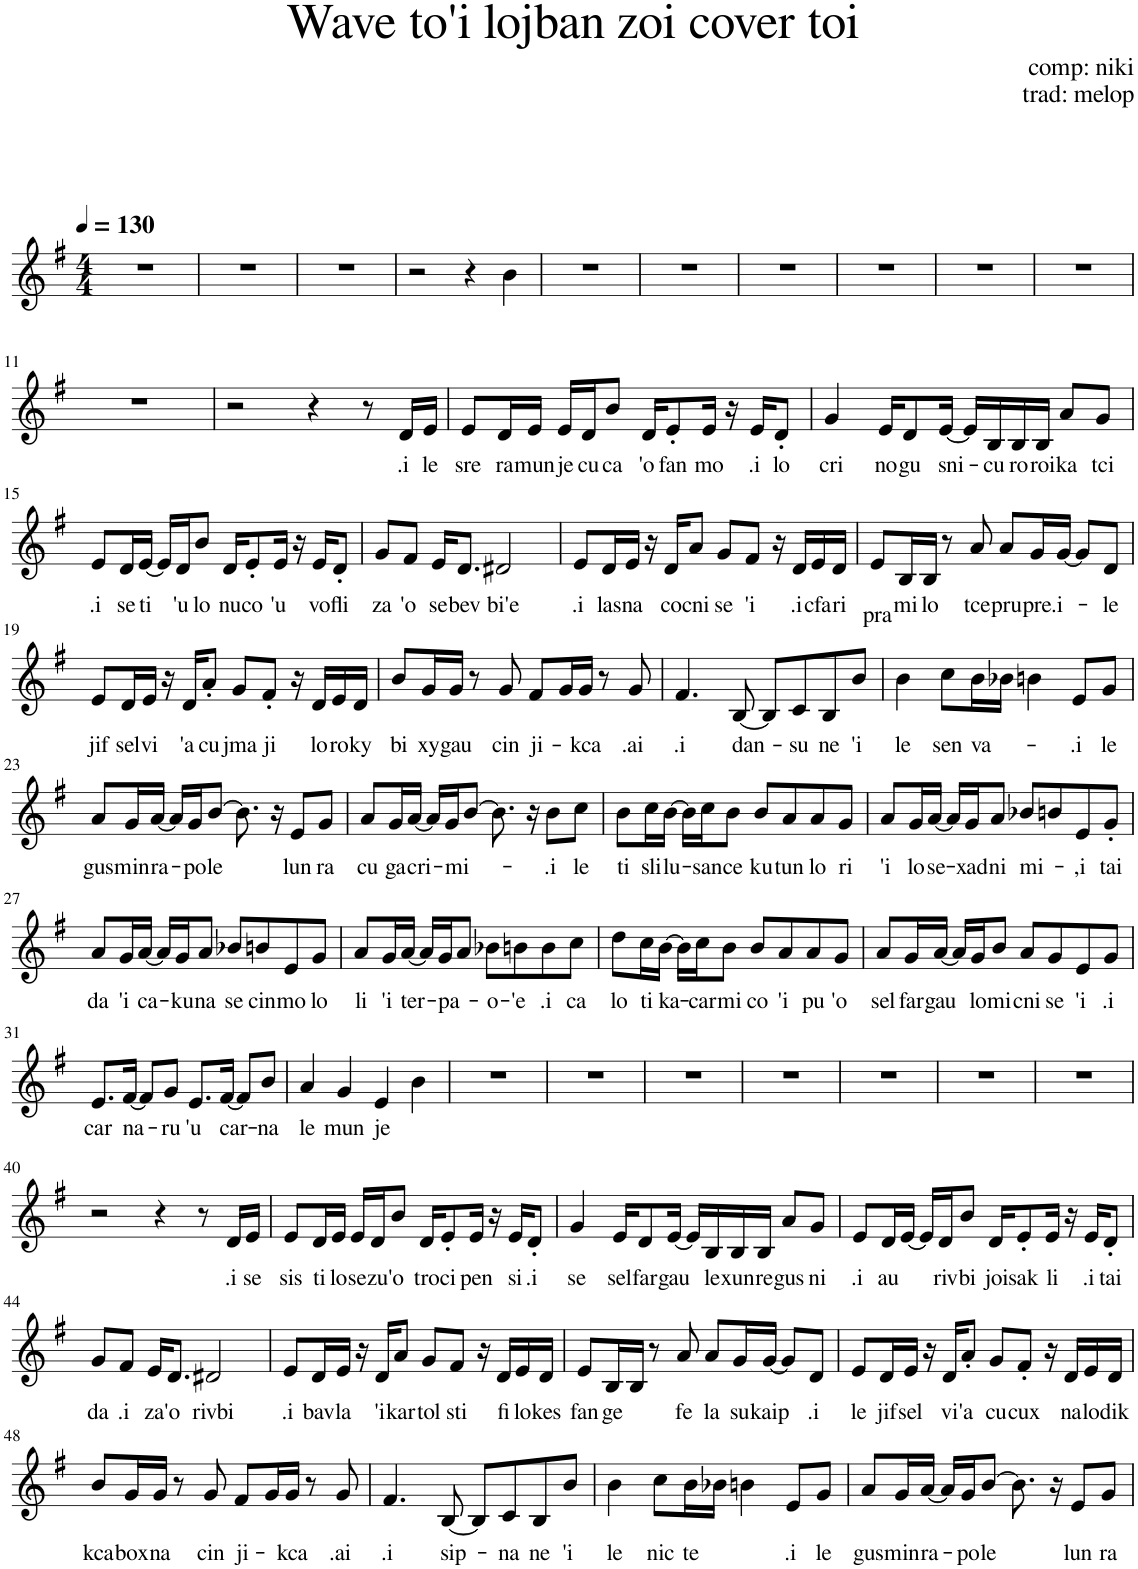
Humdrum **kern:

**kern	**text
*part1	*part1
*staff1	*staff1
*I"Voice	*
*clefG2	*
*k[f#]	*
*M4/4	*
*MM130	*
=1	=1
1r	.
=2	=2
1r	.
=3	=3
1r	.
=4	=4
2r	.
4r	.
4b\	.
=5	=5
1r	.
=6	=6
1r	.
=7	=7
1r	.
=8	=8
1r	.
=9	=9
1r	.
=10	=10
1r	.
!!LO:LB:g=z
=11	=11
1r	.
=12	=12
2r	.
4r	.
8r	.
!	!LO:LY:b
16d/LL	.i
!	!LO:LY:b
16e/JJ	le
=13	=13
!	!LO:LY:b
8e/L	sre
!	!LO:LY:b
16d/L	ra
!	!LO:LY:b
16e/JJ	mun
!	!LO:LY:b
16e/LL	je
!	!LO:LY:b
16d/J	cu
!	!LO:LY:b
8b/J	ca
!	!LO:LY:b
16d/KL	'o
!	!LO:LY:b
8e'/	fan
!	!LO:LY:b
16e/Jk	mo
16r	.
!	!LO:LY:b
16e/KL	.i
!	!LO:LY:b
8d'/J	lo
=14	=14
!	!LO:LY:b
4g/	cri
!	!LO:LY:b
16e/KL	no
!	!LO:LY:b
8d/	gu
!	!LO:LY:b
[16e/Jk	sni-
16e/LL]	.
!	!LO:LY:b
16B/	-cu
!	!LO:LY:b
16B/	ro
!	!LO:LY:b
16B/JJ	roi
!	!LO:LY:b
8a/L	ka
!	!LO:LY:b
8g/J	tci
!!LO:LB:g=z
=15	=15
!	!LO:LY:b
8e/L	.i
!	!LO:LY:b
16d/L	se
!	!LO:LY:b
[16e/JJ	ti
16e/LL]	.
!	!LO:LY:b
16d/J	'u
!	!LO:LY:b
8b/J	lo
!	!LO:LY:b
16d/KL	nu
!	!LO:LY:b
8e'/	co
!	!LO:LY:b
16e/Jk	'u
16r	.
!	!LO:LY:b
16e/KL	vo
!	!LO:LY:b
8d'/J	fli
=16	=16
!	!LO:LY:b
8g/L	za
!	!LO:LY:b
8f#/J	'o
!	!LO:LY:b
16e/KL	se
!	!LO:LY:b
8.d/J	bev
!	!LO:LY:b
2d#X/	bi'e
=17	=17
!	!LO:LY:b
8e/L	.i
!	!LO:LY:b
16d/L	las
!	!LO:LY:b
16e/JJ	na
16r	.
!	!LO:LY:b
16d/KL	co
!	!LO:LY:b
8a/J	cni
!	!LO:LY:b
8g/L	se
!	!LO:LY:b
8f#/J	'i
16r	.
!	!LO:LY:b
16d/LL	.i
!	!LO:LY:b
16e/	cfa
!	!LO:LY:b
16d/JJ	ri
=18	=18
!	!LO:LY:b
8e/L	pra
!	!LO:LY:b
16B/L	mi
!	!LO:LY:b
16B/JJ	lo
8r	.
!	!LO:LY:b
8a/	tce
!	!LO:LY:b
8a/L	pru
!	!LO:LY:b
16g/L	pre
!	!LO:LY:b
[16g/JJ	.i-
8g/L]	.
!	!LO:LY:b
8d/J	-le
!!LO:LB:g=z
=19	=19
!	!LO:LY:b
8e/L	jif
!	!LO:LY:b
16d/L	sel
!	!LO:LY:b
16e/JJ	vi
16r	.
!	!LO:LY:b
16d/KL	'a
!	!LO:LY:b
8a'/J	cu
!	!LO:LY:b
8g/L	jma
!	!LO:LY:b
8f#'/J	ji
16r	.
!	!LO:LY:b
16d/LL	lo
!	!LO:LY:b
16e/	ro
!	!LO:LY:b
16d/JJ	ky
=20	=20
!	!LO:LY:b
8b/L	bi
!	!LO:LY:b
16g/L	xy
!	!LO:LY:b
16g/JJ	gau
8r	.
!	!LO:LY:b
8g/	cin
!	!LO:LY:b
8f#/L	ji-
16g/L	.
!	!LO:LY:b
16g/JJ	-kca
8r	.
!	!LO:LY:b
8g/	.ai
=21	=21
!	!LO:LY:b
4.f#/	.i
!	!LO:LY:b
[8B/	dan-
8B/L]	.
!	!LO:LY:b
8c/	-su
!	!LO:LY:b
8B/	ne
!	!LO:LY:b
8b/J	'i
=22	=22
!	!LO:LY:b
4b\	le
!	!LO:LY:b
8cc\L	sen
!	!LO:LY:b
16b\L	va-
16b-X\JJ	.
4bn\	.
!	!LO:LY:b
8e/L	.i
!	!LO:LY:b
8g/J	le
!!LO:LB:g=z
=23	=23
!	!LO:LY:b
8a/L	gus
!	!LO:LY:b
16g/L	min
!	!LO:LY:b
[16a/JJ	ra-
16a/LL]	.
!	!LO:LY:b
16g/J	-po
!	!LO:LY:b
[8b/J	le
8.b\]	.
16r	.
!	!LO:LY:b
8e/L	-lun
!	!LO:LY:b
8g/J	ra
=24	=24
!	!LO:LY:b
8a/L	cu
!	!LO:LY:b
16g/L	ga
!	!LO:LY:b
[16a/JJ	cri-
16a/LL]	.
!	!LO:LY:b
16g/J	-mi-
[8b/J	.
8.b\]	.
16r	.
!	!LO:LY:b
8b\L	-.i
!	!LO:LY:b
8cc\J	le
=25	=25
!	!LO:LY:b
8b\L	ti
!	!LO:LY:b
16cc\L	sli
!	!LO:LY:b
[16b\JJ	lu-
16b\LL]	.
!	!LO:LY:b
16cc\J	-san
!	!LO:LY:b
8b\J	ce
!	!LO:LY:b
8b/L	ku
!	!LO:LY:b
8a/	tun
!	!LO:LY:b
8a/	lo
!	!LO:LY:b
8g/J	ri
=26	=26
!	!LO:LY:b
8a/L	'i
!	!LO:LY:b
16g/L	lo
!	!LO:LY:b
[16a/JJ	se-
16a/LL]	.
!	!LO:LY:b
16g/J	-xad
!	!LO:LY:b
8a/J	ni
!	!LO:LY:b
8b-X/L	mi-
8bn/	.
!	!LO:LY:b
8e/	-,i
!	!LO:LY:b
8g'/J	tai
!!LO:LB:g=z
=27	=27
!	!LO:LY:b
8a/L	da
!	!LO:LY:b
16g/L	'i
!	!LO:LY:b
[16a/JJ	ca-
16a/LL]	.
!	!LO:LY:b
16g/J	-ku
!	!LO:LY:b
8a/J	na
!	!LO:LY:b
8b-X/L	se
!	!LO:LY:b
8bn/	cin
!	!LO:LY:b
8e/	mo
!	!LO:LY:b
8g/J	lo
=28	=28
!	!LO:LY:b
8a/L	li
!	!LO:LY:b
16g/L	'i
!	!LO:LY:b
[16a/JJ	ter-
16a/LL]	.
!	!LO:LY:b
16g/J	-pa-
8a/J	.
!	!LO:LY:b
8b-X\L	-o-
!	!LO:LY:b
8bn\	'e
!	!LO:LY:b
8b\	-.i
!	!LO:LY:b
8cc\J	ca
=29	=29
!	!LO:LY:b
8dd\L	lo
!	!LO:LY:b
16cc\L	ti
!	!LO:LY:b
[16b\JJ	ka-
16b\LL]	.
!	!LO:LY:b
16cc\J	-car
!	!LO:LY:b
8b\J	mi
!	!LO:LY:b
8b/L	co
!	!LO:LY:b
8a/	'i
!	!LO:LY:b
8a/	pu
!	!LO:LY:b
8g/J	'o
=30	=30
!	!LO:LY:b
8a/L	sel
!	!LO:LY:b
16g/L	far
!	!LO:LY:b
[16a/JJ	gau
16a/LL]	.
!	!LO:LY:b
16g/J	lo
!	!LO:LY:b
8b/J	mi
!	!LO:LY:b
8a/L	cni
!	!LO:LY:b
8g/	se
!	!LO:LY:b
8e/	'i
!	!LO:LY:b
8g/J	.i
!!LO:LB:g=z
=31	=31
!	!LO:LY:b
8.e/L	car
!	!LO:LY:b
[16f#/Jk	na-
8f#/L]	.
!	!LO:LY:b
8g/J	-ru
!	!LO:LY:b
8.e/L	'u
!	!LO:LY:b
[16f#/Jk	car-
8f#/L]	.
!	!LO:LY:b
8b/J	-na
=32	=32
!	!LO:LY:b
4a/	le
!	!LO:LY:b
4g/	mun
!	!LO:LY:b
4e/	je
4b\	.
=33	=33
1r	.
=34	=34
1r	.
=35	=35
1r	.
=36	=36
1r	.
=37	=37
1r	.
=38	=38
1r	.
=39	=39
1r	.
!!LO:LB:g=z
=40	=40
2r	.
4r	.
8r	.
!	!LO:LY:b
16d/LL	.i
!	!LO:LY:b
16e/JJ	se
=41	=41
!	!LO:LY:b
8e/L	sis
!	!LO:LY:b
16d/L	ti
!	!LO:LY:b
16e/JJ	lo
!	!LO:LY:b
16e/LL	se
!	!LO:LY:b
16d/J	-zu
!	!LO:LY:b
8b/J	'o
!	!LO:LY:b
16d/KL	tro
!	!LO:LY:b
8e'/	ci
!	!LO:LY:b
16e/Jk	pen
16r	.
!	!LO:LY:b
16e/KL	si
!	!LO:LY:b
8d'/J	.i
=42	=42
!	!LO:LY:b
4g/	se
!	!LO:LY:b
16e/KL	sel
!	!LO:LY:b
8d/	far
!	!LO:LY:b
[16e/Jk	gau
16e/LL]	.
!	!LO:LY:b
16B/	-le
!	!LO:LY:b
16B/	xun
!	!LO:LY:b
16B/JJ	re
!	!LO:LY:b
8a/L	gus
!	!LO:LY:b
8g/J	ni
=43	=43
!	!LO:LY:b
8e/L	.i
!	!LO:LY:b
16d/L	au
[16e/JJ	.
16e/LL]	.
!	!LO:LY:b
16d/J	-riv
!	!LO:LY:b
8b/J	bi
!	!LO:LY:b
16d/KL	joi
!	!LO:LY:b
8e'/	sak
!	!LO:LY:b
16e/Jk	li
16r	.
!	!LO:LY:b
16e/KL	.i
!	!LO:LY:b
8d'/J	tai
!!LO:LB:g=z
=44	=44
!	!LO:LY:b
8g/L	da
!	!LO:LY:b
8f#/J	.i
!	!LO:LY:b
16e/KL	za
!	!LO:LY:b
8.d/J	'o
!	!LO:LY:b
2d#X/	rivbi
=45	=45
!	!LO:LY:b
8e/L	.i
!	!LO:LY:b
16d/L	bav
!	!LO:LY:b
16e/JJ	la
16r	.
!	!LO:LY:b
16d/KL	'i
!	!LO:LY:b
8a/J	kar
!	!LO:LY:b
8g/L	tol
!	!LO:LY:b
8f#/J	sti
16r	.
!	!LO:LY:b
16d/LL	fi
!	!LO:LY:b
16e/	lo
!	!LO:LY:b
16d/JJ	kes
=46	=46
!	!LO:LY:b
8e/L	fan
!	!LO:LY:b
16B/L	ge
16B/JJ	.
8r	.
!	!LO:LY:b
8a/	-fe
!	!LO:LY:b
8a/L	la
!	!LO:LY:b
16g/L	su
!	!LO:LY:b
[16g/JJ	kaip
8g/L]	.
!	!LO:LY:b
8d/J	.i
=47	=47
!	!LO:LY:b
8e/L	le
!	!LO:LY:b
16d/L	jif
!	!LO:LY:b
16e/JJ	sel
16r	.
!	!LO:LY:b
16d/KL	vi
!	!LO:LY:b
8a'/J	'a
!	!LO:LY:b
8g/L	cu
!	!LO:LY:b
8f#'/J	cux
16r	.
!	!LO:LY:b
16d/LL	na
!	!LO:LY:b
16e/	lo
!	!LO:LY:b
16d/JJ	dik
!!LO:LB:g=z
=48	=48
!	!LO:LY:b
8b/L	kca
!	!LO:LY:b
16g/L	box
!	!LO:LY:b
16g/JJ	na
8r	.
!	!LO:LY:b
8g/	cin
!	!LO:LY:b
8f#/L	ji-
16g/L	.
!	!LO:LY:b
16g/JJ	-kca
8r	.
!	!LO:LY:b
8g/	.ai
=49	=49
!	!LO:LY:b
4.f#/	.i
!	!LO:LY:b
[8B/	sip-
8B/L]	.
!	!LO:LY:b
8c/	-na
!	!LO:LY:b
8B/	ne
!	!LO:LY:b
8b/J	'i
=50	=50
!	!LO:LY:b
4b\	le
!	!LO:LY:b
8cc\L	nic
!	!LO:LY:b
16b\L	te
16b-X\JJ	.
4bn\	.
!	!LO:LY:b
8e/L	.i
!	!LO:LY:b
8g/J	le
=51	=51
!	!LO:LY:b
8a/L	gus
!	!LO:LY:b
16g/L	min
!	!LO:LY:b
[16a/JJ	ra-
16a/LL]	.
!	!LO:LY:b
16g/J	-po
!	!LO:LY:b
[8b/J	le
8.b\]	.
16r	.
!	!LO:LY:b
8e/L	lun
!	!LO:LY:b
8g/J	ra
=	=
*-	*-
